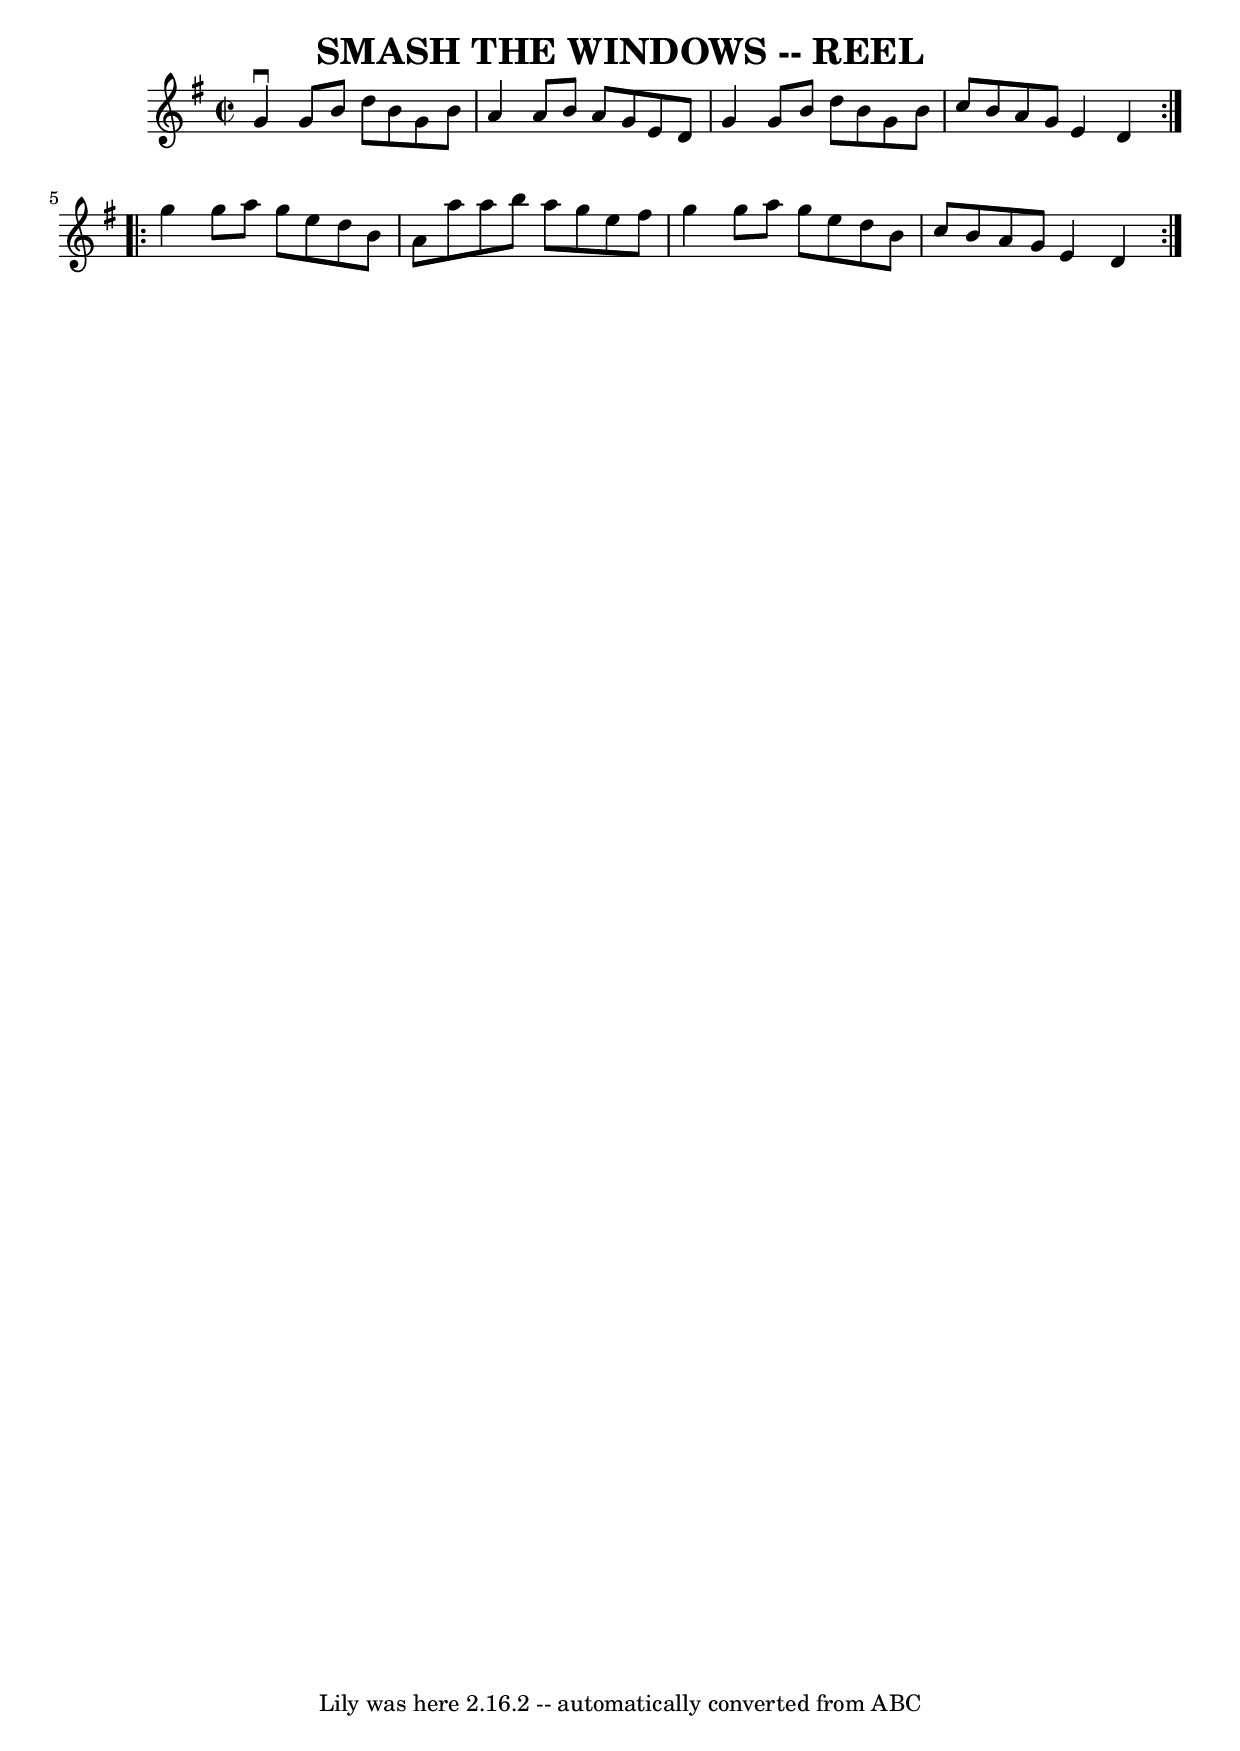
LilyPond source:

\version "2.16.2"
\include "Mammoth.ily"
\header {
  %% book = "Ryan's Mammoth Collection of Fiddle Tunes"
 crossRefNumber = "1"
 footnotes = ""
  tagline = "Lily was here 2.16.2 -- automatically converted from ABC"
  title = "SMASH THE WINDOWS -- REEL"

}
voicedefault =  {



  \repeat volta 2 {

    \override Staff.TimeSignature #'style = #'C
    \time 2/2 
    \key g \major
 g'4^\downbow g'8 b'8 d''8 b'8 g'8 b'8     |
 a'4 a'8 b'8 a'8 g'8 e'8 d'8    |
 g'4 g'8 b'8 d''8 b'8 g'8 b'8     |
 c''8 b'8 a'8 
 g'8 e'4 d'4    
  }     
  \repeat volta 2 {
 g''4 g''8 a''8 g''8 e''8 d''8 b'8     |
 a'8 a''8 a''8 b''8 a''8 g''8 e''8 fs''8     |
 g''4 g''8 a''8 g''8 e''8 d''8 b'8     |
 c''8 b'8 a'8 g'8 e'4 d'4    
  }   

}

\score{
  <<

    \context Staff="default"
    {
      \voicedefault 
      
    }

  >>
  \layout {
    
  }
  \midi {
  }

}
